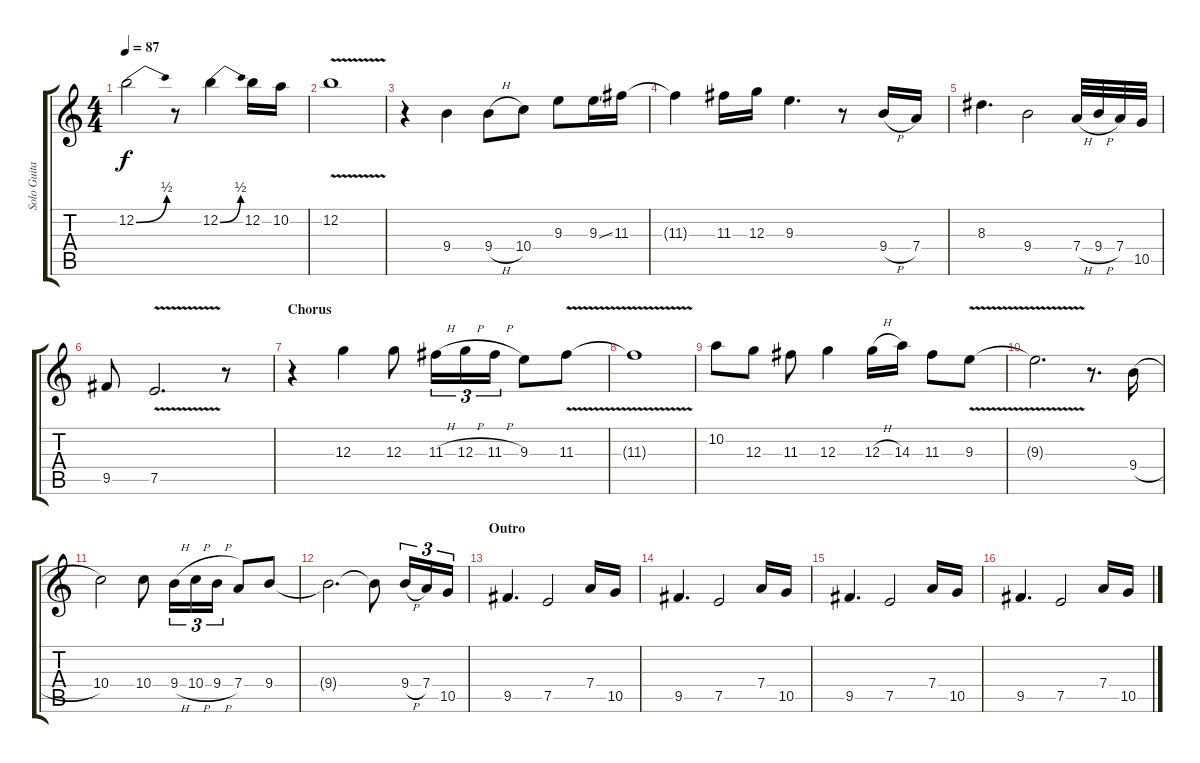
\track ("Solo Guitar" "Solo Guita") {instrument overdrivenguitar}
\staff {score tabs}
\tuning (E4 B3 G3 D3 A2 E2) {hide}
\ts (4 4)
\tempo 87
\clef g2
\ks c
12.2{be (bend 0 0 60 2)}.2{dy f} r.8 12.2{be (bend 0 0 60 2)}.4 12.2.16 10.2.16 |
12.2{v}.1 |
r.4 9.4.4 9.4{h}.8 10.4.8 9.3.8 9.3{ss}.16 11.3.16 |
11.3{t}.4 11.3.16 12.3.16 9.3.4{d} r.8 9.4{h}.16 7.4.16 |
8.3.4{d} 9.4.2 7.4{h}.32 9.4{h}.32 7.4.32 10.5.32 |
\section ("" "")
9.5.8 7.5{v}.2{d} r.8 |
\section ("" "Chorus")
r.4 12.3.4 12.3.8 11.3{h}.16{tu (3 2)} 12.3{h}.16{tu (3 2)} 11.3{h}.16{tu (3 2)} 9.3.8 11.3{v}.8 |
11.3{t}.1 |
10.2.8 12.3.8 11.3.8 12.3.4 12.3{h}.16 14.3.16 11.3.8 9.3{v}.8 |
9.3{t}.2{d} r.8{d} 9.4{h}.16 |
10.4.2 10.4.8 9.4{h}.16{tu (3 2)} 10.4{h}.16{tu (3 2)} 9.4{h}.16{tu (3 2)} 7.4.8 9.4.8 |
9.4{t}.2{d} 9.4{t}.8 9.4{h}.16{tu (3 2)} 7.4.16{tu (3 2)} 10.5.16{tu (3 2)} |
\section ("" "Outro")
9.5.4{d} 7.5.2 7.4.16 10.5.16 |
9.5.4{d} 7.5.2 7.4.16 10.5.16 |
9.5.4{d} 7.5.2 7.4.16 10.5.16 |
9.5.4{d} 7.5.2 7.4.16 10.5.16
